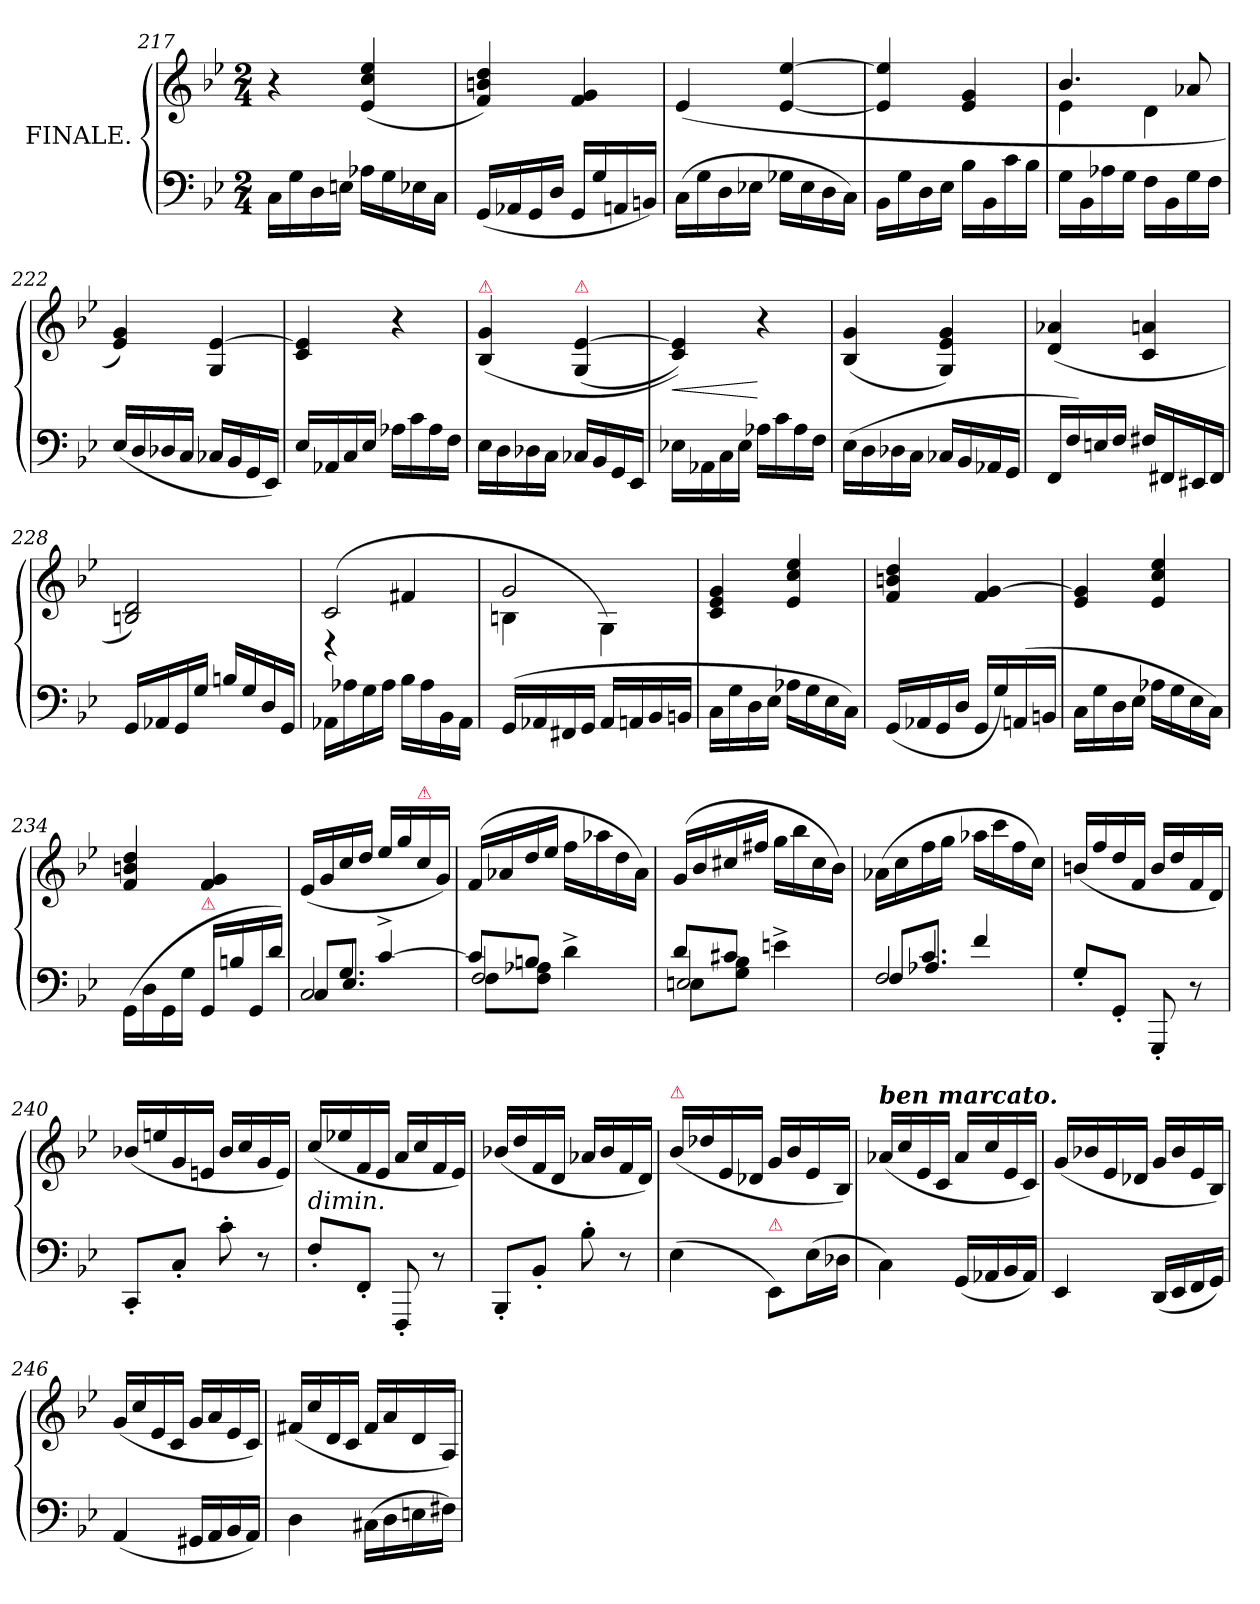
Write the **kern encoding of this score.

**kern	**kern	**dynam
*part1	*part1	*part1
*staff2	*staff1	*staff1/2
*I"FINALE.	*	*
*clefF4	*clefG2	*
*k[b-e-]	*k[b-e-]	*
*g:	*g:	*
*M2/4	*M2/4	*
=217	=217	=217
16CLL	4r	.
16G	.	.
16D	.	.
16EnJJ	.	.
16A-XLL	(>4e- 4cc 4ee-	.
16G	.	.
16E-X	.	.
16CJJ	.	.
=218	=218	=218
(<16GGLL	4f/ 4bn/ 4dd/)	.
16AA-X	.	.
16GG	.	.
16DJJ	.	.
16GGLL	4f/ 4g/	.
16G	.	.
16AAn	.	.
16BBnJJ)	.	.
=219	=219	=219
(>16CLL	(>4e-	.
16G	.	.
16D	.	.
16E-XJJ	.	.
16G-XLL	[4e-/ [4ee-/	.
16E-	.	.
16D	.	.
16CJJ)	.	.
=220	=220	=220
16BB-LL	4e-] 4ee-]	.
16G	.	.
16D	.	.
16E-JJ	.	.
16B-LL	4e- 4g	.
16BB-	.	.
16c	.	.
16B-JJ	.	.
=221	=221	=221
*	*^	*
16GLL	4.b-	4e-	.
16BB-	.	.	.
16A-X	.	.	.
16GJJ	.	.	.
16FLL	.	4d	.
16BB-	.	.	.
16G	8a-X	.	.
16FJJ	.	.	.
*	*v	*v	*
=222	=222	=222
(<16E-/LL	4e- 4g)	.
16D	.	.
16D-X	.	.
16CJJ	.	.
16C-XLL	4G [4e-	.
16BB-	.	.
16GG	.	.
16EE-JJ)	.	.
=223	=223	=223
16E-LL	4c 4e-]	.
16AA-X	.	.
16C	.	.
16E-JJ	.	.
16A-XLL	4r	.
16c	.	.
16A-	.	.
16FJJ	.	.
=224	=224	=224
!	!LO:TX:a:color=crimson:t=⚠	!
16E-LL	(>4B- 4g	.
16D	.	.
16D-X	.	.
16CJJ	.	.
!	!LO:TX:a:color=crimson:t=⚠	!
16C-X/LL	(<4G/ [4e-/	.
16BB-	.	.
16GG	.	.
16EE-JJ	.	.
=225	=225	=225
!	!	!LO:HP:b
16E-X\LL	4c 4e-]))	<
16AA-X	.	.
16C	.	.
16E-JJ	.	.
16A-X\LL	4r	[
16c	.	.
16A-	.	.
16FJJ	.	.
=226	=226	=226
(>16E-LL	(>4B- 4g	.
16D	.	.
16D-X	.	.
16CJJ	.	.
16C-X/LL	4G 4e- 4g)	.
16BB-	.	.
16AA-X	.	.
16GGJJ	.	.
=227	=227	=227
16FFLL	(>4d 4a-X	.
16F)	.	.
16En	.	.
16FJJ	.	.
16F#X/LL	4c 4an	.
16FF#X	.	.
16EE#X	.	.
16FF#JJ	.	.
=228	=228	=228
16GGLL	2Bn 2d)	.
16AA-X	.	.
16GG	.	.
16GJJ	.	.
16Bn/LL	.	.
16G	.	.
16D	.	.
16GGJJ	.	.
=229	=229	=229
*	*^	*
16AA-X\LL	(>2c	4rD	.
16A-X	.	.	.
16G	.	.	.
16A-JJ	.	.	.
16B-\LL	.	4f#X/	.
16A-	.	.	.
16BB-	.	.	.
16AA-JJ	.	.	.
=230	=230	=230	=230
(>16GGLL	2g	4Bn	.
16AA-X	.	.	.
16FF#X	.	.	.
16GGJJ	.	.	.
16AA-LL	.	4G)	.
16AAn	.	.	.
16BB-	.	.	.
16BBnJJ	.	.	.
*	*v	*v	*
=231	=231	=231
16CLL	4c 4e- 4g	.
16G	.	.
16D	.	.
16E-JJ	.	.
16A-XLL	4e- 4cc 4ee-	.
16G	.	.
16E-	.	.
16CJJ)	.	.
=232	=232	=232
(<16GGLL	4f 4bn 4dd	.
16AA-X	.	.
16GG	.	.
16DJJ	.	.
16GGLL	4f [4g	.
16G)	.	.
(>16AAn	.	.
16BBnJJ	.	.
=233	=233	=233
16CLL	4e- 4g]	.
16G	.	.
16D	.	.
16E-JJ	.	.
16A-XLL	4e- 4cc 4ee-	.
16G	.	.
16E-	.	.
16CJJ)	.	.
=234	=234	=234
(16GG\LL	4f 4bn 4dd	.
16D	.	.
16GG	.	.
16GJJ	.	.
!LO:TX:a:B:color=crimson:t=⚠	!	!
16GG/LL	4f 4g	.
16Bn\	.	.
16GG/	.	.
16d\JJ)	.	.
=235	=235	=235
*^	*	*
*	*^	*	*
8rgyy	2C/	8CL	(<16e-LL	.
.	.	.	16g	.
!	!	!LO:N:vis=8.	!	!
4.G	.	8E-J	16cc	.
.	.	.	16ddJJ	.
.	.	[4c^<	16ee-/LL	.
.	.	.	16gg	.
!	!	!	!LO:TX:a:B:color=crimson:t=⚠	!
.	.	.	16cc	.
.	.	.	16gJJ)	.
=236	=236	=236	=236	=236
8c/L]	2F/	8F\L	(>16f/LL	.
.	.	.	16a-X	.
8Bn/J	.	8F 8A-XJ	16dd	.
.	.	.	16ee-JJ	.
4rEEyy	.	4d^>\	16ff\LL	.
.	.	.	16aa-X	.
.	.	.	16dd	.
.	.	.	16a-JJ)	.
=237	=237	=237	=237	=237
8dL	2En/	8E\L	(>16g/LL	.
.	.	.	16b-	.
8c#XJ	.	8G\ 8B-\J	16cc#X	.
.	.	.	16ff#XJJ	.
4en^<\	.	4rGGyy	16gg\LL	.
.	.	.	16bb-	.
.	.	.	16cc#	.
.	.	.	16b-JJ)	.
=238	=238	=238	=238	=238
8reyy	2F/	8FL	(>16a-X\LL	.
.	.	.	16cc	.
!	!	!LO:N:vis=8.	!	!
4.c	.	8A-XJ	16ff	.
.	.	.	16ggJJ	.
.	.	4f	16aa-X\LL	.
.	.	.	16ccc	.
.	.	.	16ff	.
.	.	.	16ccJJ)	.
*v	*v	*v	*	*
=239	=239	=239
8G'L	(<16bn/LL	.
.	16ff	.
8GG'J	16dd	.
.	16fJJ	.
8GGG'	16bLL	.
.	16dd	.
8r	16f	.
.	16dJJ)	.
=240	=240	=240
8CC'<L	(<16b-XLL	.
.	16een	.
8C'<J	16g	.
.	16enJJ	.
8c'>	16b-LL	.
.	16cc	.
8r	16g	.
.	16eJJ)	.
=241	=241	=241
!	!LO:TX:c:i:t=dimin.	!
8F'<L	(<16ccLL	.
.	16ee-X	.
8FF'<J	16f	.
.	16e-JJ	.
8FFF'<	16aLL	.
.	16cc	.
8r	16f	.
.	16e-JJ)	.
=242	=242	=242
8BBB-'<L	(<16b-XLL	.
.	16dd	.
8BB-'<J	16f	.
.	16dJJ	.
8B-'>	16a-XLL	.
.	16b-	.
8r	16f	.
.	16dJJ)	.
=243	=243	=243
!	!LO:TX:a:B:color=crimson:t=⚠	!
(<4E-	(<16b-LL	.
.	16dd-X	.
.	16e-	.
.	16d-XJJ	.
!LO:TX:a:B:color=crimson:t=⚠	!	!
8EE-/L)	16gLL	.
.	16b-	.
(>16E-\L	16e-	.
16D-X\JJ	16B-JJ)	.
=244	=244	=244
!	!LO:TX:a:Bi:t=ben marcato.	!
4C\)	(<16a-XLL	.
.	16cc	.
.	16e-	.
.	16cJJ	.
(<16GGLL	16a-LL	.
16AA-X	16cc	.
16BB-	16e-	.
16AA-JJ)	16cJJ)	.
=245	=245	=245
4EE-	(<16gLL	.
.	16b-X	.
.	16e-	.
.	16d-XJJ	.
(<16DDLL	16gLL	.
16EE-	16b-	.
16FF	16e-	.
16GGJJ)	16B-JJ)	.
=246	=246	=246
(<4AA	(<16gLL	.
.	16cc	.
.	16e-	.
.	16cJJ	.
16GG#XLL	16gLL	.
16AA	16a	.
16BB-	16e-	.
16AAJJ)	16cJJ)	.
=247	=247	=247
4D	(<16f#XLL	.
.	16cc	.
.	16d	.
.	16cJJ	.
(>16C#XLL	16f#LL	.
16D	16a	.
16En	16d	.
16F#XJJ)	16AJJ)	.
=	=	=
*-	*-	*-
